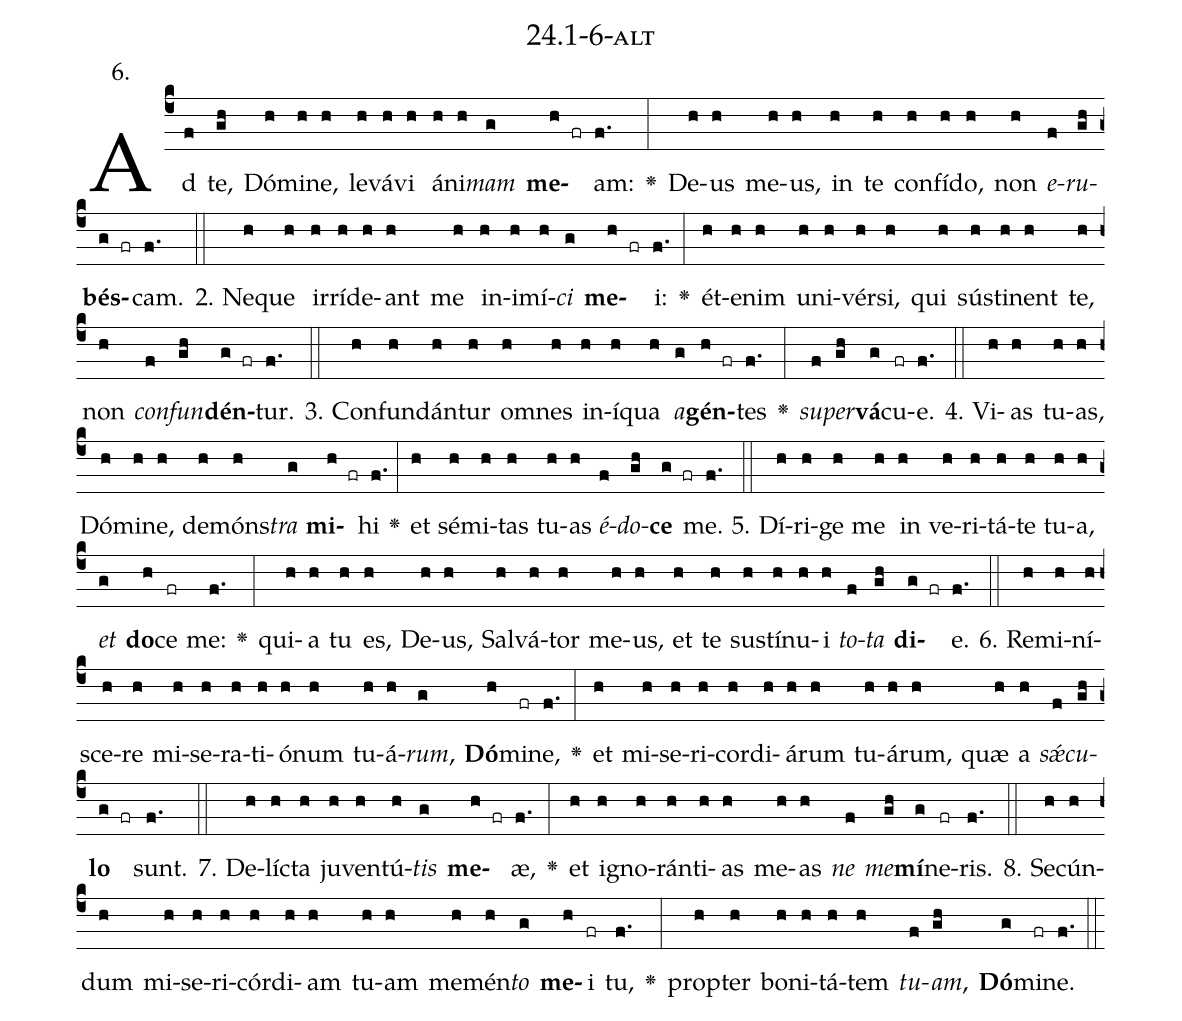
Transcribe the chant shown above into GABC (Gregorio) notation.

name: 24.1-6-alt;
annotation: 6.;
%%
(c4)Ad(f) te,(gh) Dó(h)mi(h)ne,(h) le(h)vá(h)vi(h) á(h)ni(h)<i>mam</i>(g) <b>me</b>(h fr)am:(f.) <v>\greheightstar</v>(:) De(h)us(h) me(h)us,(h) in(h) te(h) con(h)fí(h)do,(h) non(h) <i>e</i>(f)<i>ru</i>(gh)<b>bés</b>(g fr)cam.(f.) (::)
2. Ne(h)que(h) ir(h)rí(h)de(h)ant(h) me(h) in(h)i(h)mí(h)<i>ci</i>(g) <b>me</b>(h fr)i:(f.) <v>\greheightstar</v>(:) ét(h)e(h)nim(h) u(h)ni(h)vér(h)si,(h) qui(h) sús(h)ti(h)nent(h) te,(h) non(h) <i>con</i>(f)<i>fun</i>(gh)<b>dén</b>(g fr)tur.(f.) (::)
3. Con(h)fun(h)dán(h)tur(h) om(h)nes(h) in(h)í(h)qua(h) <i>a</i>(g)<b>gén</b>(h fr)tes(f.) <v>\greheightstar</v>(:) <i>su</i>(f)<i>per</i>(gh)<b>vá</b>(g)cu(fr)e.(f.) (::)
4. Vi(h)as(h) tu(h)as,(h) Dó(h)mi(h)ne,(h) de(h)móns(h)<i>tra</i>(g) <b>mi</b>(h fr)hi(f.) <v>\greheightstar</v>(:) et(h) sé(h)mi(h)tas(h) tu(h)as(h) <i>é</i>(f)<i>do</i>(gh)<b>ce</b>(g fr) me.(f.) (::)
5. Dí(h)ri(h)ge(h) me(h) in(h) ve(h)ri(h)tá(h)te(h) tu(h)a,(h) <i>et</i>(g) <b>do</b>(h)ce(fr) me:(f.) <v>\greheightstar</v>(:) qui(h)a(h) tu(h) es,(h) De(h)us,(h) Sal(h)vá(h)tor(h) me(h)us,(h) et(h) te(h) sus(h)tí(h)nu(h)i(h) <i>to</i>(f)<i>ta</i>(gh) <b>di</b>(g fr)e.(f.) (::)
6. Re(h)mi(h)ní(h)sce(h)re(h) mi(h)se(h)ra(h)ti(h)ó(h)num(h) tu(h)á(h)<i>rum</i>,(g) <b>Dó</b>(h)mi(fr)ne,(f.) <v>\greheightstar</v>(:) et(h) mi(h)se(h)ri(h)cor(h)di(h)á(h)rum(h) tu(h)á(h)rum,(h) quæ(h) a(h) <i>sǽ</i>(f)<i>cu</i>(gh)<b>lo</b>(g fr) sunt.(f.) (::)
7. De(h)líc(h)ta(h) ju(h)ven(h)tú(h)<i>tis</i>(g) <b>me</b>(h fr)æ,(f.) <v>\greheightstar</v>(:) et(h) i(h)gno(h)rán(h)ti(h)as(h) me(h)as(h) <i>ne</i>(f) <i>me</i>(gh)<b>mí</b>(g)ne(fr)ris.(f.) (::)
8. Se(h)cún(h)dum(h) mi(h)se(h)ri(h)cór(h)di(h)am(h) tu(h)am(h) me(h)mén(h)<i>to</i>(g) <b>me</b>(h)i(fr) tu,(f.) <v>\greheightstar</v>(:) prop(h)ter(h) bo(h)ni(h)tá(h)tem(h) <i>tu</i>(f)<i>am</i>,(gh) <b>Dó</b>(g)mi(fr)ne.(f.) (::)
